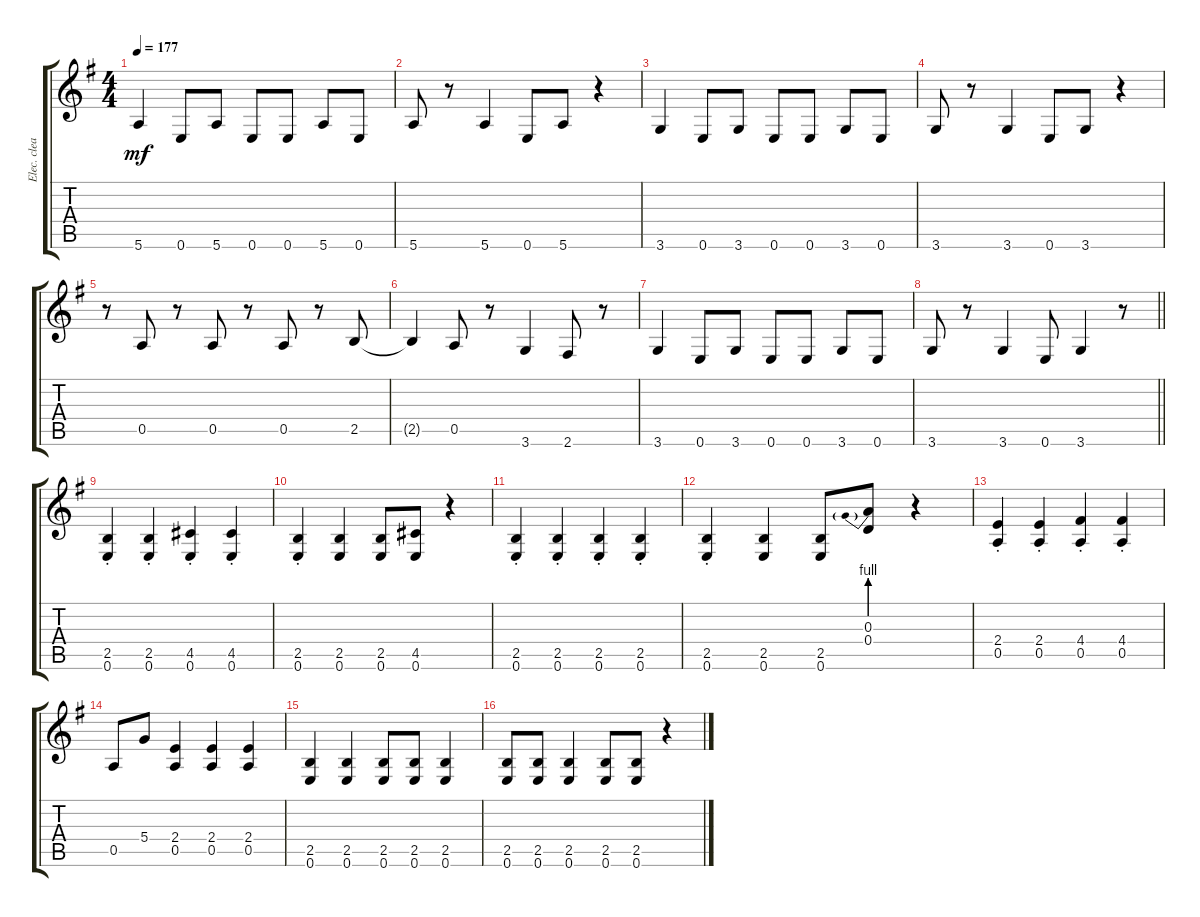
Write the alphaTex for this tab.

\track ("Elec. clean" "Elec. clea") {instrument electricguitarclean}
\staff {score tabs}
\tuning (E4 B3 G3 D3 A2 E2) {hide}
\ts (4 4)
\tempo 177
\clef g2
\ks g
5.6.4{dy mf} 0.6.8 5.6.8 0.6.8 0.6.8 5.6.8 0.6.8 |
5.6.8 r.8 5.6.4 0.6.8 5.6.8 r.4 |
3.6.4 0.6.8 3.6.8 0.6.8 0.6.8 3.6.8 0.6.8 |
3.6.8 r.8 3.6.4 0.6.8 3.6.8 r.4 |
r.8 0.5.8 r.8 0.5.8 r.8 0.5.8 r.8 2.5.8 |
2.5{t}.4 0.5.8 r.8 3.6.4 2.6.8 r.8 |
3.6.4 0.6.8 3.6.8 0.6.8 0.6.8 3.6.8 0.6.8 |
\barLineRight lightlight
3.6.8 r.8 3.6.4 0.6.8 3.6.4 r.8 |
(2.5{st} 0.6{st}).4 (2.5{st} 0.6{st}).4 (4.5{st} 0.6{st}).4 (4.5{st} 0.6{st}).4 |
(2.5{st} 0.6{st}).4 (2.5 0.6).4 (2.5 0.6).8 (4.5 0.6).8 r.4 |
(2.5{st} 0.6{st}).4 (2.5{st} 0.6{st}).4 (2.5{st} 0.6{st}).4 (2.5{st} 0.6{st}).4 |
(2.5{st} 0.6{st}).4 (2.5 0.6).4 (2.5 0.6).8 (0.3{be (prebend 0 4 60 4)} 0.4).8 r.4 |
(2.4{st} 0.5{st}).4 (2.4{st} 0.5{st}).4 (4.4{st} 0.5{st}).4 (4.4{st} 0.5{st}).4 |
0.5.8 5.4.8 (2.4 0.5).4 (2.4 0.5).4 (2.4 0.5).4 |
(2.5 0.6).4 (2.5 0.6).4 (2.5 0.6).8 (2.5 0.6).8 (2.5 0.6).4 |
(2.5 0.6).8 (2.5 0.6).8 (2.5 0.6).4 (2.5 0.6).8 (2.5 0.6).8 r.4
